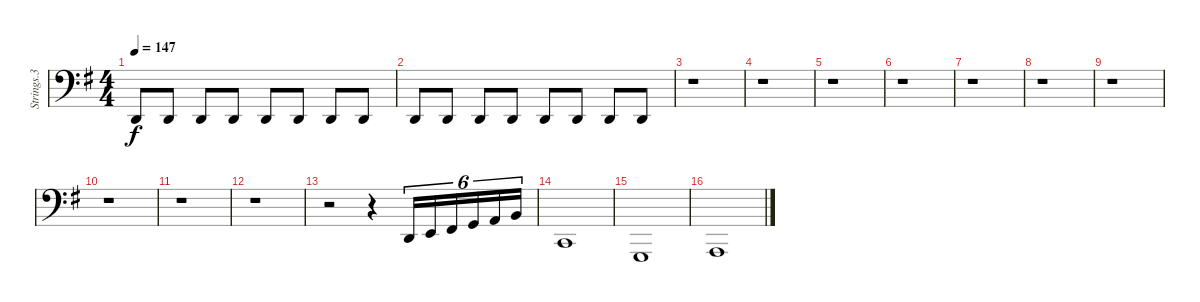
\track ("Strings.3" "Strings.3") {instrument stringensemble1}
\staff {score}
\tuning (C3 G2 D2 A1 E1 B0) {hide}
\ts (4 4)
\tempo 147
\clef f4
\ks eminor
0.3.8{dy f} 0.3.8 0.3.8 0.3.8 0.3.8 0.3.8 0.3.8 0.3.8 |
0.3.8 0.3.8 0.3.8 0.3.8 0.3.8 0.3.8 0.3.8 0.3.8 |
r.1 |
r.1 |
r.1 |
r.1 |
r.1 |
r.1 |
r.1 |
r.1 |
r.1 |
r.1 |
r.2 r.4 0.3.16{tu (6 4)} 2.3.16{tu (6 4)} 4.3.16{tu (6 4)} 0.2.16{tu (6 4)} 2.2.16{tu (6 4)} 4.2.16{tu (6 4)} |
3.4.1 |
3.5.1 |
0.4.1
